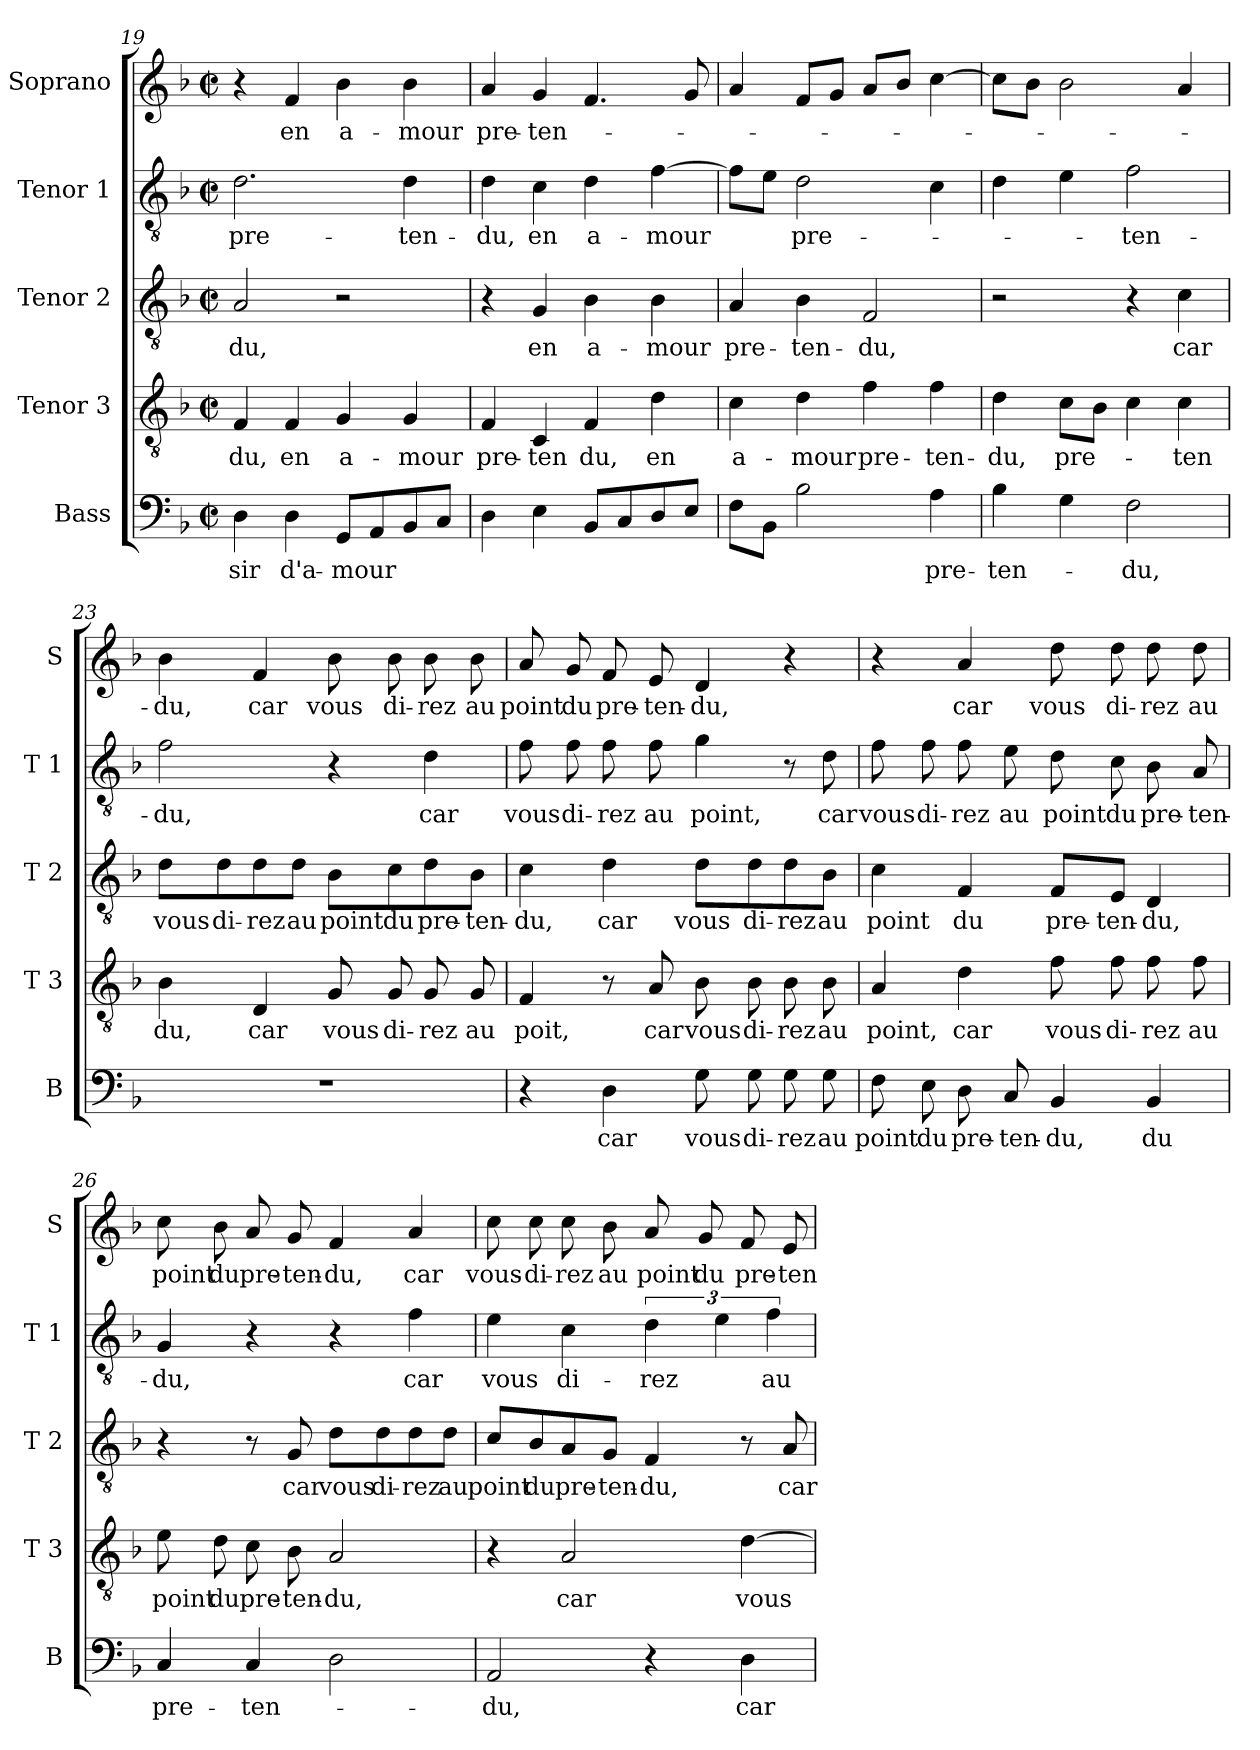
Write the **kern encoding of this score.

**kern	**text	**kern	**text	**kern	**text	**kern	**text	**kern	**text
*part5	*part5	*part4	*part4	*part3	*part3	*part2	*part2	*part1	*part1
*staff5	*staff5	*staff4	*staff4	*staff3	*staff3	*staff2	*staff2	*staff1	*staff1
*I"Bass	*	*I"Tenor 3	*	*I"Tenor 2	*	*I"Tenor 1	*	*I"Soprano	*
*I'B	*	*I'T 3	*	*I'T 2	*	*I'T 1	*	*I'S	*
*clefF4	*	*clefGv2	*	*clefGv2	*	*clefGv2	*	*clefG2	*
*k[b-]	*	*k[b-]	*	*k[b-]	*	*k[b-]	*	*k[b-]	*
*F:	*	*F:	*	*F:	*	*F:	*	*F:	*
*M2/2	*	*M2/2	*	*M2/2	*	*M2/2	*	*M2/2	*
*met(c|)	*	*met(c|)	*	*met(c|)	*	*met(c|)	*	*met(c|)	*
=19	=19	=19	=19	=19	=19	=19	=19	=19	=19
4D\	-sir	4F/	-du,	2A/	-du,	2.d\	pre-	4r	.
4D\	d'a-	4F/	en	.	.	.	.	4f/	en
8GG/L	-mour	4G/	a-	2r	.	.	.	4b-\	a-
8AA/	.	.	.	.	.	.	.	.	.
8BB-/	.	4G/	-mour	.	.	4d\	-ten-	4b-\	-mour
8C/J	.	.	.	.	.	.	.	.	.
=20	=20	=20	=20	=20	=20	=20	=20	=20	=20
4D\	.	4F/	pre-	4r	.	4d\	-du,	4a/	pre-
4E\	.	4C/	-ten	4G/	en	4c\	en	4g/	-ten-
8BB-/L	.	4F/	du,	4B-\	a-	4d\	a-	4.f/	.
8C/	.	.	.	.	.	.	.	.	.
8D/	.	4d\	en	4B-\	-mour	[4f\	-mour	.	.
8E/J	.	.	.	.	.	.	.	8g/	.
!!LO:LB:g=z
=21	=21	=21	=21	=21	=21	=21	=21	=21	=21
8F\L	.	4c\	a-	4A/	pre-	8f\L]	.	4a/	.
8BB-\J	.	.	.	.	.	8e\J	.	.	.
2B-\	.	4d\	-mour	4B-\	-ten-	2d\	pre-	8f/L	.
.	.	.	.	.	.	.	.	8g/J	.
.	.	4f\	pre-	2F/	-du,	.	.	8a/L	.
.	.	.	.	.	.	.	.	8b-/J	.
4A\	pre-	4f\	-ten-	.	.	4c\	.	[4cc\	.
=22	=22	=22	=22	=22	=22	=22	=22	=22	=22
4B-\	-ten-	4d\	-du,	2r	.	4d\	.	8cc\L]	.
.	.	.	.	.	.	.	.	8b-\J	.
4G\	.	8c\L	pre-	.	.	4e\	.	2b-\	.
.	.	8B-\J	.	.	.	.	.	.	.
2F\	-du,	4c\	.	4r	.	2f\	-ten-	.	.
.	.	4c\	-ten	4c\	car	.	.	4a/	.
=23	=23	=23	=23	=23	=23	=23	=23	=23	=23
1r	.	4B-\	du,	8d\L	vous	2f\	-du,	4b-\	-du,
.	.	.	.	8d\	di-	.	.	.	.
.	.	4D/	car	8d\	-rez	.	.	4f/	car
.	.	.	.	8d\J	au	.	.	.	.
.	.	8G/	vous	8B-\L	point	4r	.	8b-\	vous
.	.	8G/	di-	8c\	du	.	.	8b-\	di-
.	.	8G/	-rez	8d\	pre-	4d\	car	8b-\	-rez
.	.	8G/	au	8B-\J	-ten-	.	.	8b-\	au
=24	=24	=24	=24	=24	=24	=24	=24	=24	=24
4r	.	4F/	poit,	4c\	-du,	8f\	vous	8a/	point
.	.	.	.	.	.	8f\	di-	8g/	du
4D\	car	8r	.	4d\	car	8f\	-rez	8f/	pre-
.	.	8A/	car	.	.	8f\	au	8e/	-ten-
8G\	vous	8B-\	vous	8d\L	vous	4g\	point,	4d/	-du,
8G\	di-	8B-\	di-	8d\	di-	.	.	.	.
8G\	-rez	8B-\	-rez	8d\	-rez	8r	.	4r	.
8G\	au	8B-\	au	8B-\J	au	8d\	car	.	.
!!LO:PB:g=z
=25	=25	=25	=25	=25	=25	=25	=25	=25	=25
8F\	point	4A/	point,	4c\	point	8f\	vous	4r	.
8E\	du	.	.	.	.	8f\	di-	.	.
8D\	pre-	4d\	car	4F/	du	8f\	-rez	4a/	car
8C/	-ten-	.	.	.	.	8e\	au	.	.
4BB-/	-du,	8f\	vous	8F/L	pre-	8d\	point	8dd\	vous
.	.	8f\	di-	8E/J	-ten-	8c\	du	8dd\	di-
4BB-/	du	8f\	-rez	4D/	-du,	8B-\	pre-	8dd\	-rez
.	.	8f\	au	.	.	8A/	-ten-	8dd\	au
=26	=26	=26	=26	=26	=26	=26	=26	=26	=26
4C/	pre-	8e\	point	4r	.	4G/	-du,	8cc\	point
.	.	8d\	du	.	.	.	.	8b-\	du
4C/	-ten-	8c\	pre-	8r	.	4r	.	8a/	pre-
.	.	8B-\	-ten-	8G/	car	.	.	8g/	-ten-
2D\	.	2A/	-du,	8d\L	vous	4r	.	4f/	-du,
.	.	.	.	8d\	di-	.	.	.	.
.	.	.	.	8d\	-rez	4f\	car	4a/	car
.	.	.	.	8d\J	au	.	.	.	.
=27	=27	=27	=27	=27	=27	=27	=27	=27	=27
2AA/	-du,	4r	.	8c/L	point	4e\	vous	8cc\	vous-
.	.	.	.	8B-/	du	.	.	8cc\	-di-
.	.	2A/	car	8A/	pre-	4c\	di-	8cc\	-rez
.	.	.	.	8G/J	-ten-	.	.	8b-\	au
4r	.	.	.	4F/	-du,	6d\	-rez	8a/	point
.	.	.	.	.	.	.	.	8g/	du
.	.	.	.	.	.	6e\	.	.	.
4D\	car	[4d\	vous	8r	.	.	.	8f/	pre-
.	.	.	.	.	.	6f\	au	.	.
.	.	.	.	8A/	car	.	.	8e/	-ten-
=	=	=	=	=	=	=	=	=	=
*-	*-	*-	*-	*-	*-	*-	*-	*-	*-
